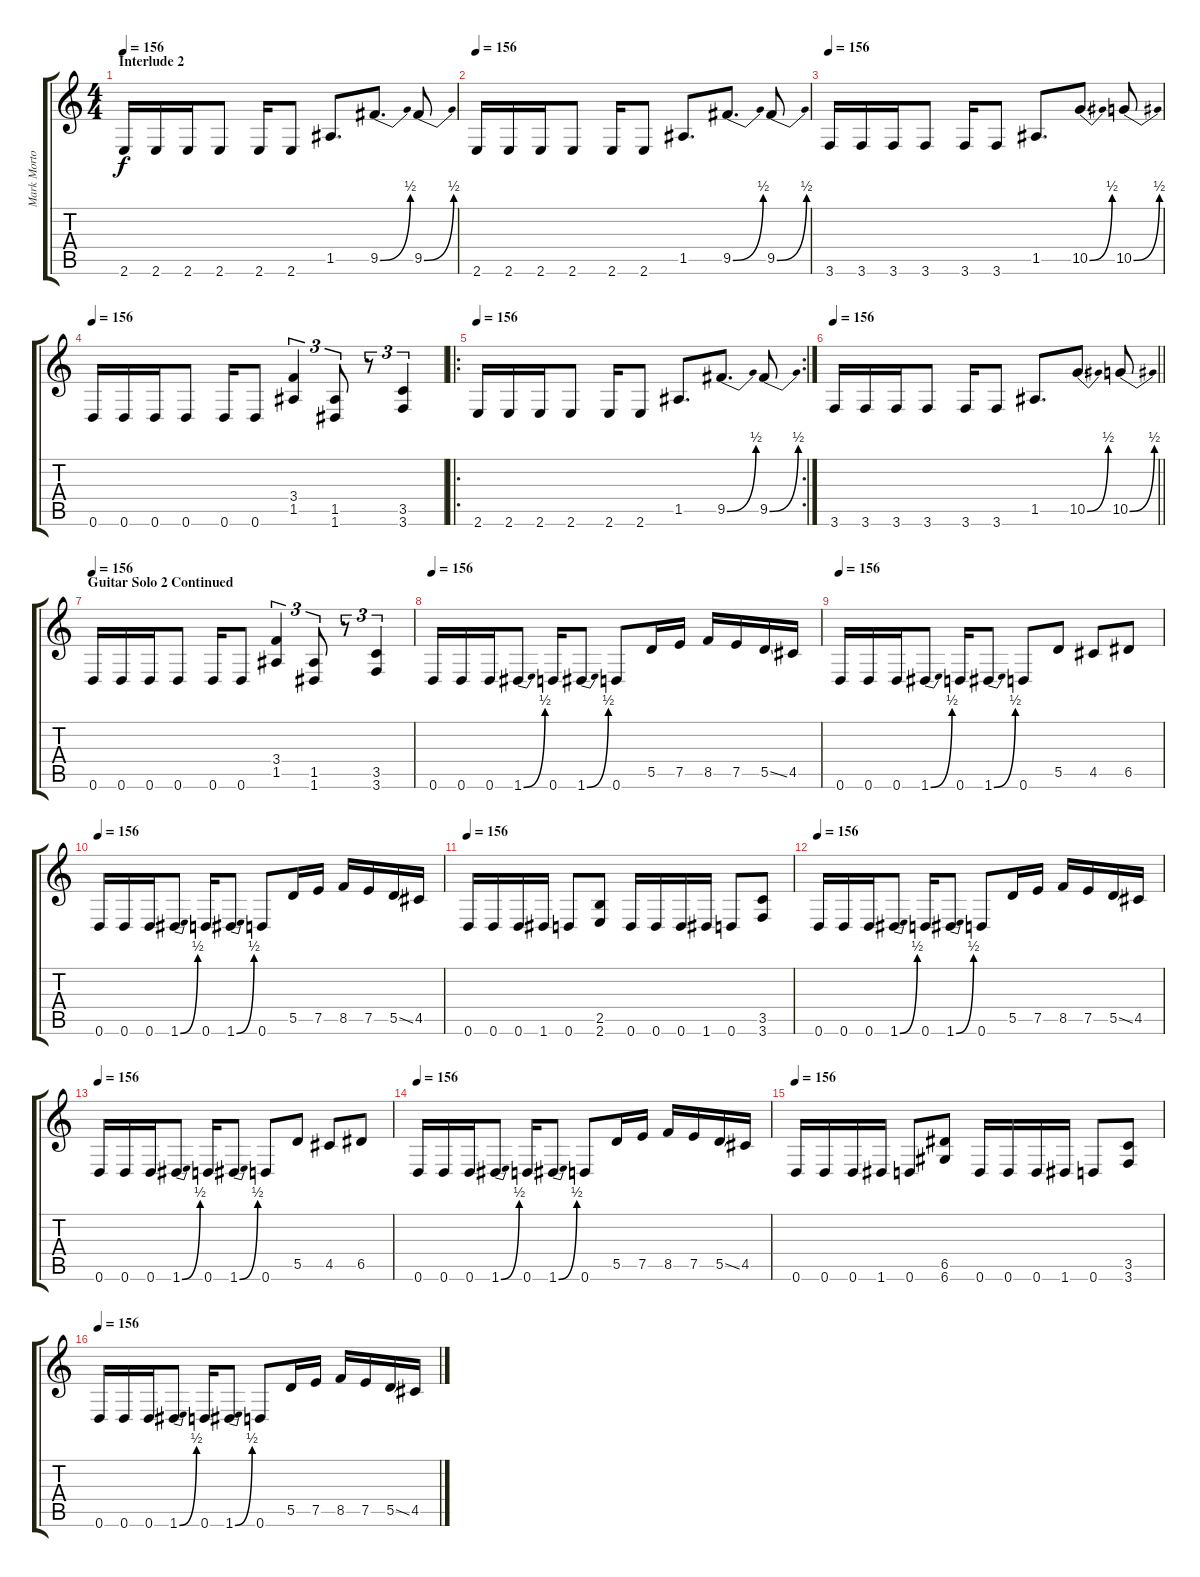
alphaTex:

\track ("Mark Morton - Rhythm" "Mark Morto") {instrument distortionguitar}
\staff {score tabs}
\tuning (E4 B3 G3 D3 A2 D2) {hide}
\ts (4 4)
\section ("" "Interlude 2")
\tempo 156
\clef g2
\ks c
2.6.16{dy f} 2.6.16 2.6.16 2.6.8 2.6.16 2.6.8 1.5.8{d} 9.5{be (bend 0 0 60 2)}.8{d} 9.5{be (bend 0 0 60 2)}.8 |
\tempo 156
2.6.16 2.6.16 2.6.16 2.6.8 2.6.16 2.6.8 1.5.8{d} 9.5{be (bend 0 0 60 2)}.8{d} 9.5{be (bend 0 0 60 2)}.8 |
\tempo 156
3.6.16 3.6.16 3.6.16 3.6.8 3.6.16 3.6.8 1.5.8{d} 10.5{be (bend 0 0 60 2)}.8{d} 10.5{be (bend 0 0 60 2)}.8 |
\tempo 156
0.6.16 0.6.16 0.6.16 0.6.8 0.6.16 0.6.8 (3.4 1.5).4{tu (3 2)} (1.5 1.6).8{tu (3 2)} r.8{tu (3 2)} (3.5 3.6).4{tu (3 2)} |
\ro
\rc 2
\tempo 156
2.6.16 2.6.16 2.6.16 2.6.8 2.6.16 2.6.8 1.5.8{d} 9.5{be (bend 0 0 60 2)}.8{d} 9.5{be (bend 0 0 60 2)}.8 |
\tempo 156
\barLineRight lightlight
3.6.16 3.6.16 3.6.16 3.6.8 3.6.16 3.6.8 1.5.8{d} 10.5{be (bend 0 0 60 2)}.8{d} 10.5{be (bend 0 0 60 2)}.8 |
\section ("" "Guitar Solo 2 Continued")
\tempo 156
0.6.16 0.6.16 0.6.16 0.6.8 0.6.16 0.6.8 (3.4 1.5).4{tu (3 2)} (1.5 1.6).8{tu (3 2)} r.8{tu (3 2)} (3.5 3.6).4{tu (3 2)} |
\tempo 156
0.6.16 0.6.16 0.6.16 1.6{be (bend 0 0 60 2)}.8 0.6.16 1.6{be (bend 0 0 60 2)}.8 0.6.8 5.5.16 7.5.16 8.5.16 7.5.16 5.5{ss}.16 4.5.16 |
\tempo 156
0.6.16 0.6.16 0.6.16 1.6{be (bend 0 0 60 2)}.8 0.6.16 1.6{be (bend 0 0 60 2)}.8 0.6.8 5.5.8 4.5.8 6.5.8 |
\tempo 156
0.6.16 0.6.16 0.6.16 1.6{be (bend 0 0 60 2)}.8 0.6.16 1.6{be (bend 0 0 60 2)}.8 0.6.8 5.5.16 7.5.16 8.5.16 7.5.16 5.5{ss}.16 4.5.16 |
\tempo 156
0.6.16 0.6.16 0.6.16 1.6.16 0.6.8 (2.5 2.6).8 0.6.16 0.6.16 0.6.16 1.6.16 0.6.8 (3.5 3.6).8 |
\tempo 156
0.6.16 0.6.16 0.6.16 1.6{be (bend 0 0 60 2)}.8 0.6.16 1.6{be (bend 0 0 60 2)}.8 0.6.8 5.5.16 7.5.16 8.5.16 7.5.16 5.5{ss}.16 4.5.16 |
\tempo 156
0.6.16 0.6.16 0.6.16 1.6{be (bend 0 0 60 2)}.8 0.6.16 1.6{be (bend 0 0 60 2)}.8 0.6.8 5.5.8 4.5.8 6.5.8 |
\tempo 156
0.6.16 0.6.16 0.6.16 1.6{be (bend 0 0 60 2)}.8 0.6.16 1.6{be (bend 0 0 60 2)}.8 0.6.8 5.5.16 7.5.16 8.5.16 7.5.16 5.5{ss}.16 4.5.16 |
\tempo 156
0.6.16 0.6.16 0.6.16 1.6.16 0.6.8 (6.5 6.6).8 0.6.16 0.6.16 0.6.16 1.6.16 0.6.8 (3.5 3.6).8 |
\tempo 156
0.6.16 0.6.16 0.6.16 1.6{be (bend 0 0 60 2)}.8 0.6.16 1.6{be (bend 0 0 60 2)}.8 0.6.8 5.5.16 7.5.16 8.5.16 7.5.16 5.5{ss}.16 4.5.16
